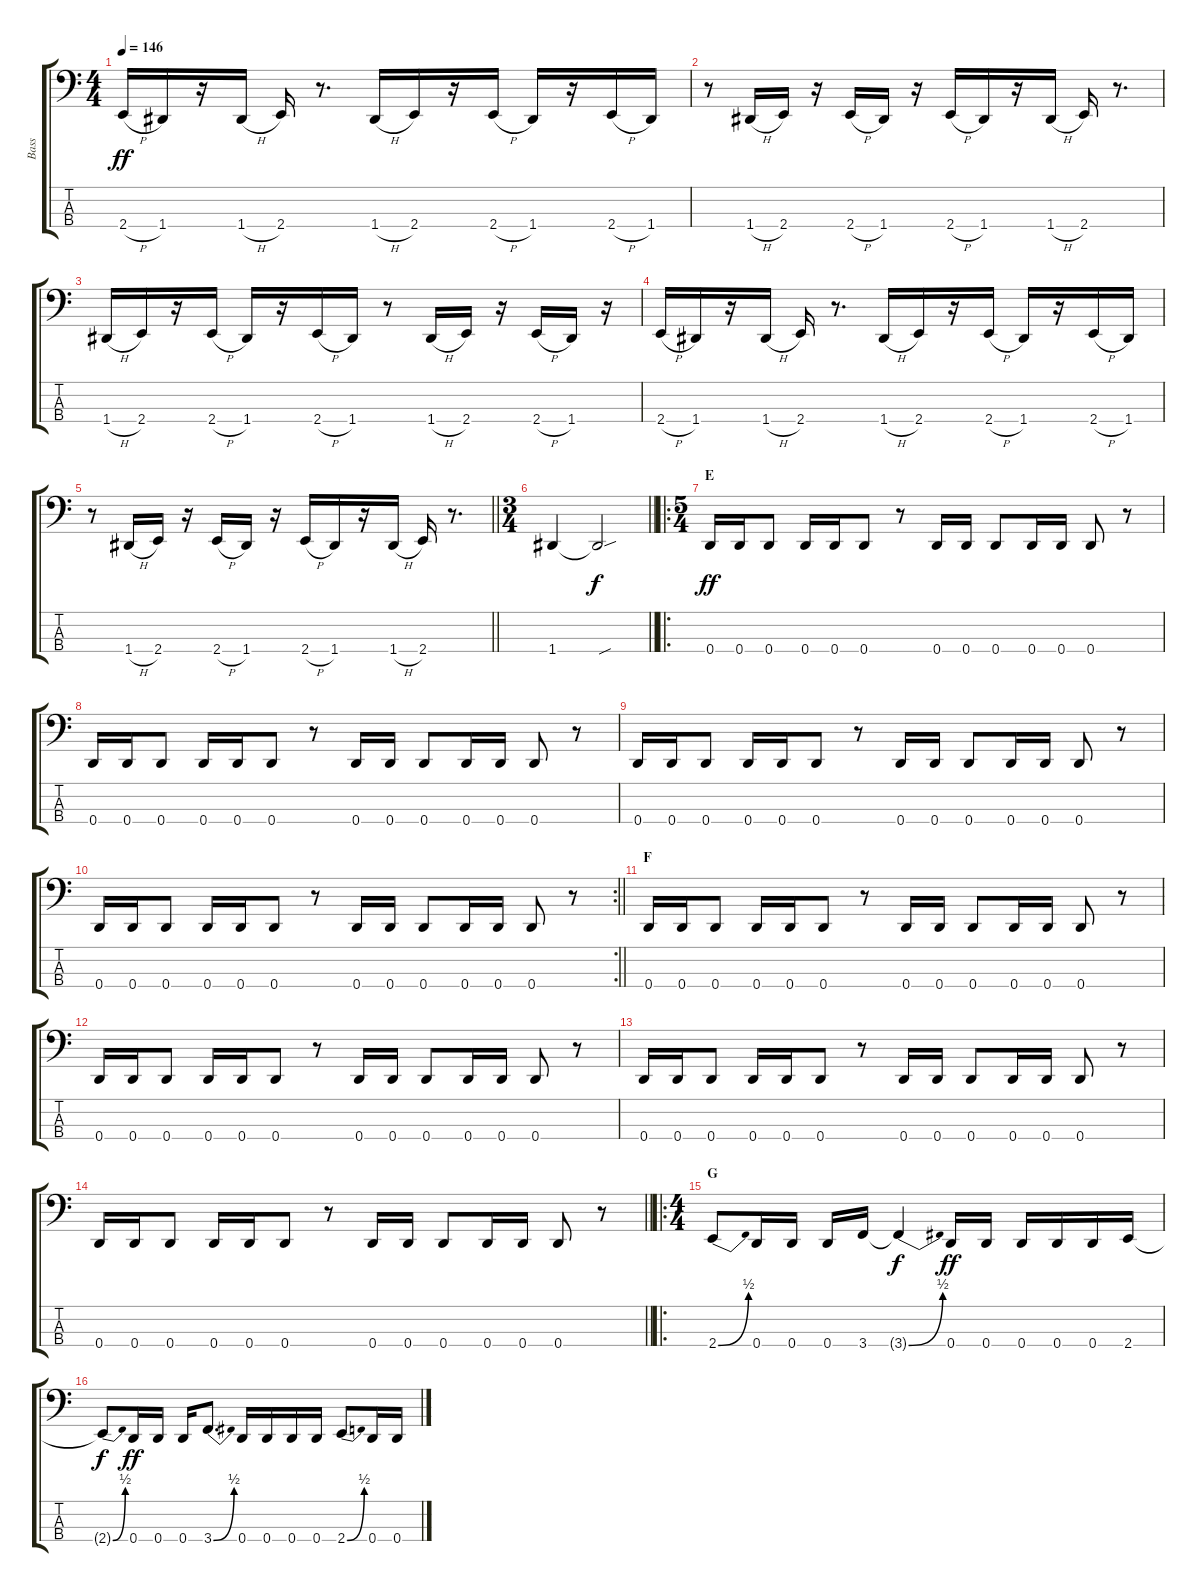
\track ("Bass" "Bass") {instrument electricbasspick}
\staff {score tabs}
\tuning (G2 D2 A1 D1) {hide}
\ts (4 4)
\tempo 146
\clef f4
\ks c
2.4{h}.16{dy ff} 1.4.16 r.16 1.4{h}.16 2.4.16 r.8{d} 1.4{h}.16 2.4.16 r.16 2.4{h}.16 1.4.16 r.16 2.4{h}.16 1.4.16 |
r.8 1.4{h}.16 2.4.16 r.16 2.4{h}.16 1.4.16 r.16 2.4{h}.16 1.4.16 r.16 1.4{h}.16 2.4.16 r.8{d} |
1.4{h}.16 2.4.16 r.16 2.4{h}.16 1.4.16 r.16 2.4{h}.16 1.4.16 r.8 1.4{h}.16 2.4.16 r.16 2.4{h}.16 1.4.16 r.16 |
2.4{h}.16 1.4.16 r.16 1.4{h}.16 2.4.16 r.8{d} 1.4{h}.16 2.4.16 r.16 2.4{h}.16 1.4.16 r.16 2.4{h}.16 1.4.16 |
\barLineRight lightlight
r.8 1.4{h}.16 2.4.16 r.16 2.4{h}.16 1.4.16 r.16 2.4{h}.16 1.4.16 r.16 1.4{h}.16 2.4.16 r.8{d} |
\ts (3 4)
\section ("" "")
\barLineRight lightlight
1.4.4 1.4{sou t}.2{dy f} |
\ro
\ts (5 4)
\section ("" "E")
0.4.16{dy ff} 0.4.16 0.4.8 0.4.16 0.4.16 0.4.8 r.8 0.4.16 0.4.16 0.4.8 0.4.16 0.4.16 0.4.8 r.8 |
0.4.16 0.4.16 0.4.8 0.4.16 0.4.16 0.4.8 r.8 0.4.16 0.4.16 0.4.8 0.4.16 0.4.16 0.4.8 r.8 |
0.4.16 0.4.16 0.4.8 0.4.16 0.4.16 0.4.8 r.8 0.4.16 0.4.16 0.4.8 0.4.16 0.4.16 0.4.8 r.8 |
\rc 2
\barLineRight lightlight
0.4.16 0.4.16 0.4.8 0.4.16 0.4.16 0.4.8 r.8 0.4.16 0.4.16 0.4.8 0.4.16 0.4.16 0.4.8 r.8 |
\section ("" "F")
0.4.16 0.4.16 0.4.8 0.4.16 0.4.16 0.4.8 r.8 0.4.16 0.4.16 0.4.8 0.4.16 0.4.16 0.4.8 r.8 |
0.4.16 0.4.16 0.4.8 0.4.16 0.4.16 0.4.8 r.8 0.4.16 0.4.16 0.4.8 0.4.16 0.4.16 0.4.8 r.8 |
0.4.16 0.4.16 0.4.8 0.4.16 0.4.16 0.4.8 r.8 0.4.16 0.4.16 0.4.8 0.4.16 0.4.16 0.4.8 r.8 |
\barLineRight lightlight
0.4.16 0.4.16 0.4.8 0.4.16 0.4.16 0.4.8 r.8 0.4.16 0.4.16 0.4.8 0.4.16 0.4.16 0.4.8 r.8 |
\ro
\ts (4 4)
\section ("" "G")
2.4{be (bend 0 0 60 2)}.8 0.4.16 0.4.16 0.4.16 3.4.16 3.4{be (bend 0 0 60 2) t}.4{dy f} 0.4.16{dy ff} 0.4.16 0.4.16 0.4.16 0.4.16 2.4.16 |
2.4{be (bend 0 0 60 2) t}.8{dy f} 0.4.16{dy ff} 0.4.16 0.4.16 3.4{be (bend 0 0 60 2)}.8{d} 0.4.16 0.4.16 0.4.16 0.4.16 2.4{be (bend 0 0 60 2)}.8 0.4.16 0.4.16
